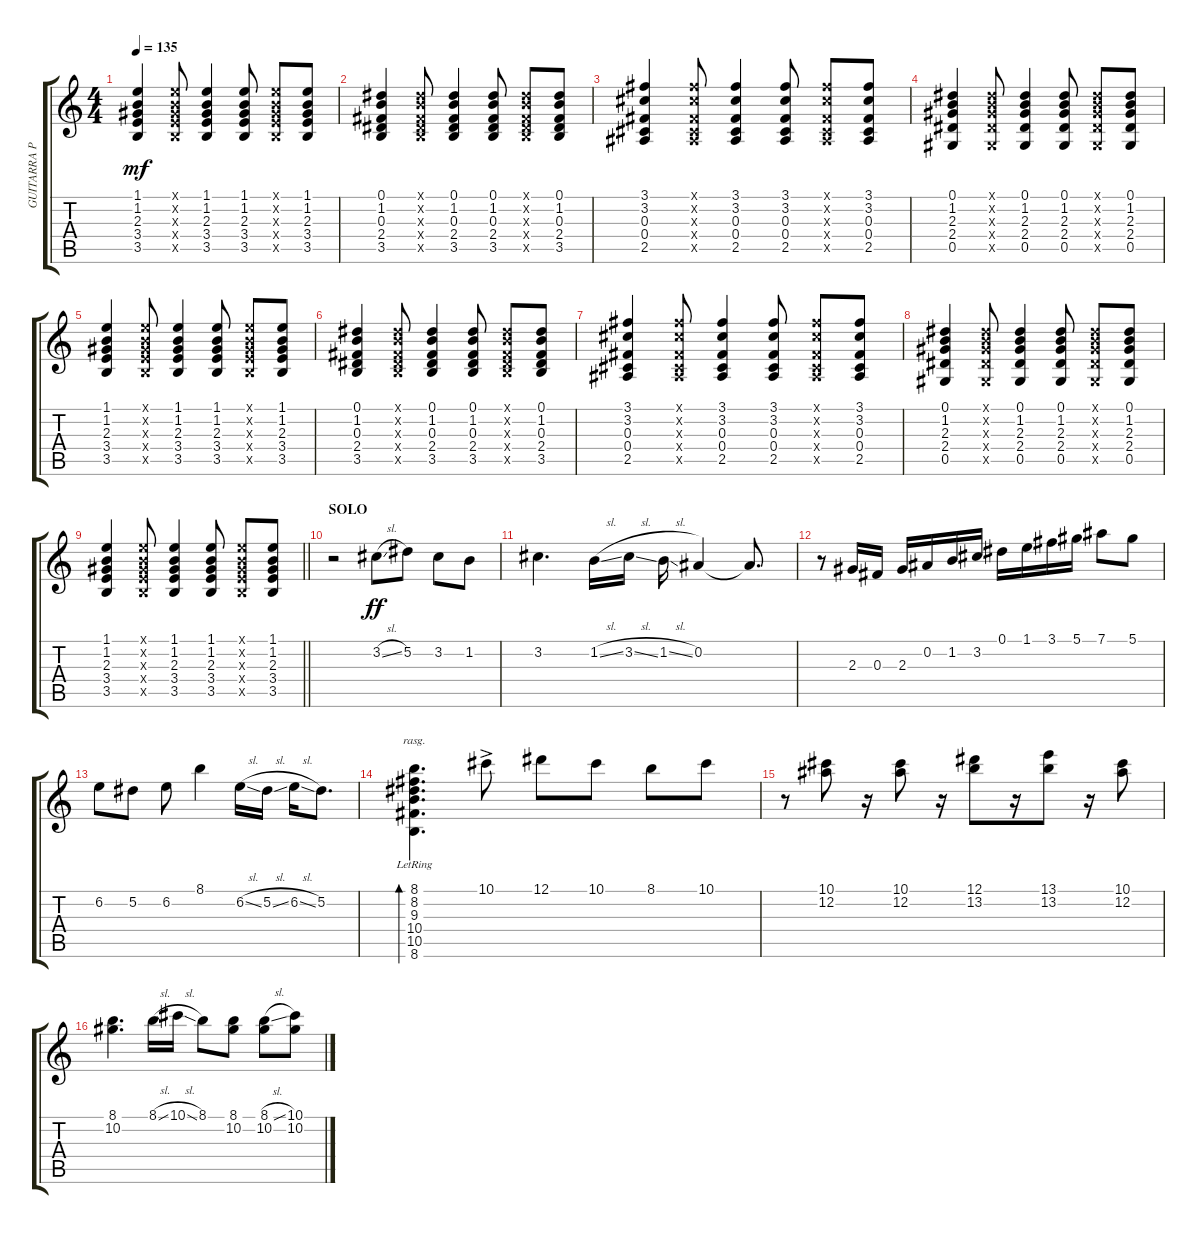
\track ("GUITARRA PRINCIPAL" "GUITARRA P") {instrument acousticguitarnylon}
\staff {score tabs}
\tuning (Eb4 Bb3 Gb3 Db3 Ab2 Eb2) {hide}
\ts (4 4)
\tempo 135
\clef g2
\ks c
(1.1 1.2 2.3 3.4 3.5).4{dy mf} (1.1{x} 1.2{x} 2.3{x} 3.4{x} 3.5{x}).8 (1.1 1.2 2.3 3.4 3.5).4 (1.1 1.2 2.3 3.4 3.5).8 (1.1{x} 1.2{x} 2.3{x} 3.4{x} 3.5{x}).8 (1.1 1.2 2.3 3.4 3.5).8 |
(0.1 1.2 0.3 2.4 3.5).4 (0.1{x} 1.2{x} 0.3{x} 2.4{x} 3.5{x}).8 (0.1 1.2 0.3 2.4 3.5).4 (0.1 1.2 0.3 2.4 3.5).8 (0.1{x} 1.2{x} 0.3{x} 2.4{x} 3.5{x}).8 (0.1 1.2 0.3 2.4 3.5).8 |
(3.1 3.2 0.3 0.4 2.5).4 (3.1{x} 3.2{x} 0.3{x} 0.4{x} 2.5{x}).8 (3.1 3.2 0.3 0.4 2.5).4 (3.1 3.2 0.3 0.4 2.5).8 (3.1{x} 3.2{x} 0.3{x} 0.4{x} 2.5{x}).8 (3.1 3.2 0.3 0.4 2.5).8 |
(0.1 1.2 2.3 2.4 0.5).4 (0.1{x} 1.2{x} 2.3{x} 2.4{x} 0.5{x}).8 (0.1 1.2 2.3 2.4 0.5).4 (0.1 1.2 2.3 2.4 0.5).8 (0.1{x} 1.2{x} 2.3{x} 2.4{x} 0.5{x}).8 (0.1 1.2 2.3 2.4 0.5).8 |
(1.1 1.2 2.3 3.4 3.5).4 (1.1{x} 1.2{x} 2.3{x} 3.4{x} 3.5{x}).8 (1.1 1.2 2.3 3.4 3.5).4 (1.1 1.2 2.3 3.4 3.5).8 (1.1{x} 1.2{x} 2.3{x} 3.4{x} 3.5{x}).8 (1.1 1.2 2.3 3.4 3.5).8 |
(0.1 1.2 0.3 2.4 3.5).4 (0.1{x} 1.2{x} 0.3{x} 2.4{x} 3.5{x}).8 (0.1 1.2 0.3 2.4 3.5).4 (0.1 1.2 0.3 2.4 3.5).8 (0.1{x} 1.2{x} 0.3{x} 2.4{x} 3.5{x}).8 (0.1 1.2 0.3 2.4 3.5).8 |
(3.1 3.2 0.3 0.4 2.5).4 (3.1{x} 3.2{x} 0.3{x} 0.4{x} 2.5{x}).8 (3.1 3.2 0.3 0.4 2.5).4 (3.1 3.2 0.3 0.4 2.5).8 (3.1{x} 3.2{x} 0.3{x} 0.4{x} 2.5{x}).8 (3.1 3.2 0.3 0.4 2.5).8 |
(0.1 1.2 2.3 2.4 0.5).4 (0.1{x} 1.2{x} 2.3{x} 2.4{x} 0.5{x}).8 (0.1 1.2 2.3 2.4 0.5).4 (0.1 1.2 2.3 2.4 0.5).8 (0.1{x} 1.2{x} 2.3{x} 2.4{x} 0.5{x}).8 (0.1 1.2 2.3 2.4 0.5).8 |
\barLineRight lightlight
(1.1 1.2 2.3 3.4 3.5).4 (1.1{x} 1.2{x} 2.3{x} 3.4{x} 3.5{x}).8 (1.1 1.2 2.3 3.4 3.5).4 (1.1 1.2 2.3 3.4 3.5).8 (1.1{x} 1.2{x} 2.3{x} 3.4{x} 3.5{x}).8 (1.1 1.2 2.3 3.4 3.5).8 |
\section ("" "SOLO")
r.2 3.2{sl}.8{dy ff} 5.2.8 3.2.8 1.2.8 |
3.2.4{d} 1.2{sl}.16 3.2{sl}.16 1.2{sl}.16 0.2.4 0.2{t}.8{d} |
r.8 2.3.16 0.3.16 2.3.16 0.2.16 1.2.16 3.2.16 0.1.16 1.1.16 3.1.16 5.1.16 7.1.8 5.1.8 |
6.2.8 5.2.8 6.2.8 8.1.4 6.2{sl}.16 5.2{sl}.16 6.2{sl}.16 5.2.8{d} |
(8.1{lr} 8.2{lr} 9.3{lr} 10.4{lr} 10.5{lr} 8.6{lr}).4{d bd 480 rasg ii} 10.1{ac}.8 12.1.8 10.1.8 8.1.8 10.1.8 |
r.8 (10.1 12.2).8 r.16 (10.1 12.2).8 r.16 (12.1 13.2).8 r.16 (13.1 13.2).8 r.16 (10.1 12.2).8 |
(8.1 10.2).4{d} 8.1{sl}.16 10.1{sl}.16 8.1.8 (8.1 10.2).8 (8.1{sl} 10.2).8 (10.1{sl} 10.2{ss}).8
